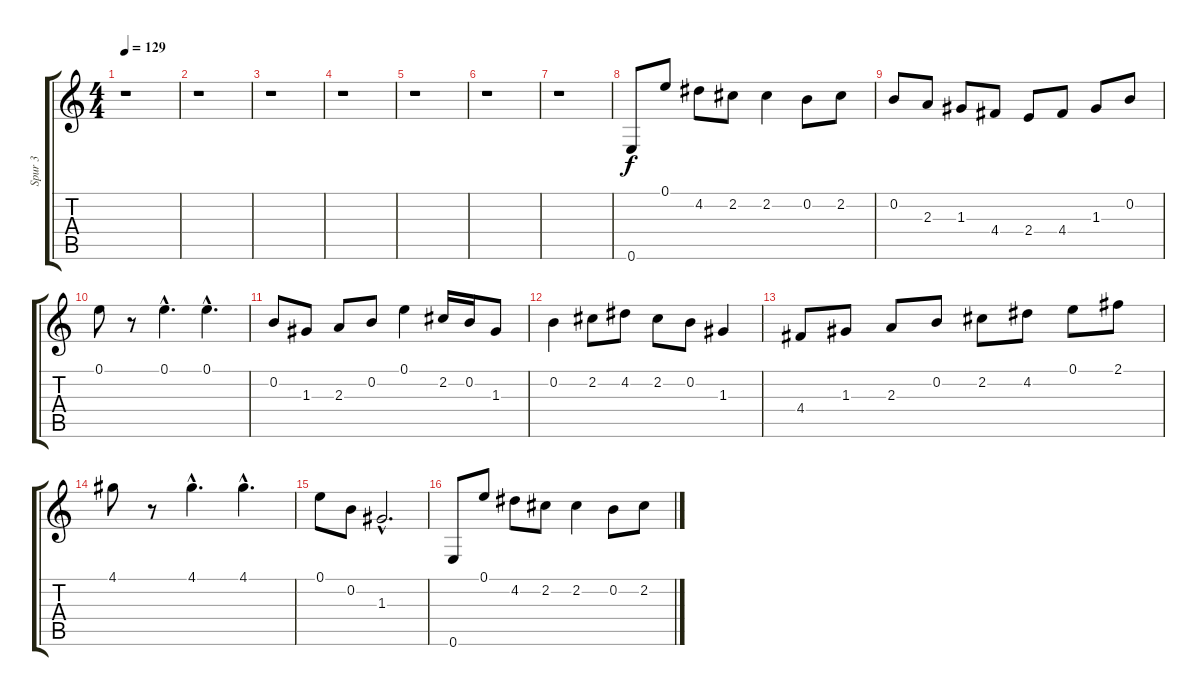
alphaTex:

\track ("Spur 3" "Spur 3") {instrument overdrivenguitar}
\staff {score tabs}
\tuning (E4 B3 G3 D3 A2 E2) {hide}
\ts (4 4)
\tempo 129
\clef g2
\ks c
r.1{dy f} |
r.1 |
r.1 |
r.1 |
r.1 |
r.1 |
r.1 |
0.6.8 0.1.8 4.2.8 2.2.8 2.2.4 0.2.8 2.2.8 |
0.2.8 2.3.8 1.3.8 4.4.8 2.4.8 4.4.8 1.3.8 0.2.8 |
0.1.8 r.8 0.1{hac}.4{d} 0.1{hac}.4{d} |
0.2.8 1.3.8 2.3.8 0.2.8 0.1.4 2.2.16 0.2.16 1.3.8 |
0.2.4 2.2.8 4.2.8 2.2.8 0.2.8 1.3.4 |
4.4.8 1.3.8 2.3.8 0.2.8 2.2.8 4.2.8 0.1.8 2.1.8 |
4.1.8 r.8 4.1{hac}.4{d} 4.1{hac}.4{d} |
0.1.8 0.2.8 1.3{hac}.2{d} |
0.6.8 0.1.8 4.2.8 2.2.8 2.2.4 0.2.8 2.2.8
